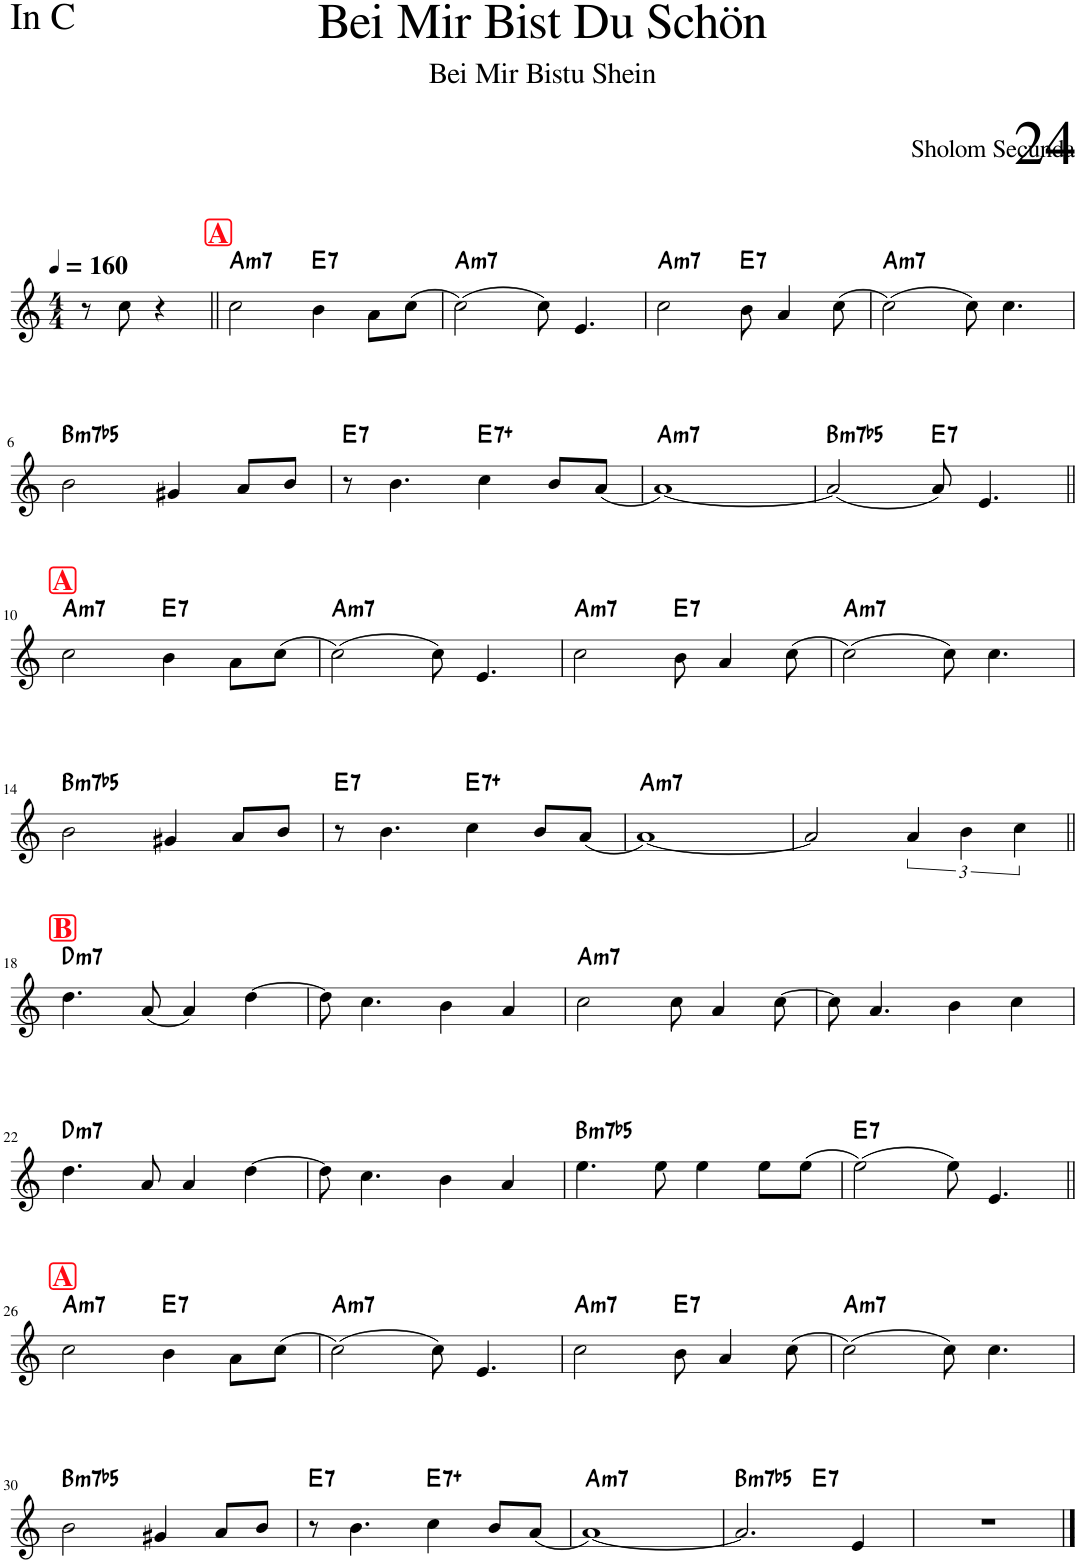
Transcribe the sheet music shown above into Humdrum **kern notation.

**kern	**harte
*part1	*part1
*staff1	*
*I"Piano	*
*I'Pno.	*
*clefG2	*
*k[]	*
*M4/4	*
*MM160	*
=1	=1
8r	.
8cc\	.
4r	.
!!LO:REH:place=s1:a:B:cj:color=#FF0913:fs=16:t=A
=2||	=2||
!	!LO:H:kt=m7
2cc\	A:min7
!	!LO:H:kt=7
4b\	E:7
8a\L	.
(8cc\J	.
=3	=3
!	!LO:H:kt=m7
(2cc\)	A:min7
8cc\)	.
4.e/	.
=4	=4
!	!LO:H:kt=m7
2cc\	A:min7
!	!LO:H:kt=7
8b\	E:7
4a/	.
(8cc\	.
=5	=5
!	!LO:H:kt=m7
(2cc\)	A:min7
8cc\)	.
4.cc\	.
!!LO:LB:g=z
=6	=6
!	!LO:H:kt=m7b5
2b\	B:hdim7
4g#X/	.
8a/L	.
8b/J	.
=7	=7
!	!LO:H:kt=7
8r	E:7
4.b\	.
!	!LO:H:kt=7+
4cc\	E:aug(b7)
8b/L	.
(8a/J	.
=8	=8
!	!LO:H:kt=m7
[1a)	A:min7
=9	=9
!	!LO:H:kt=m7b5
(2a/]	B:hdim7
!	!LO:H:kt=7
8a/)	E:7
4.e/	.
!!LO:LB:g=z
!!LO:REH:place=s1:a:B:cj:color=#FF0913:fs=16:t=A
=10||	=10||
!	!LO:H:kt=m7
2cc\	A:min7
!	!LO:H:kt=7
4b\	E:7
8a\L	.
(8cc\J	.
=11	=11
!	!LO:H:kt=m7
(2cc\)	A:min7
8cc\)	.
4.e/	.
=12	=12
!	!LO:H:kt=m7
2cc\	A:min7
!	!LO:H:kt=7
8b\	E:7
4a/	.
(8cc\	.
=13	=13
!	!LO:H:kt=m7
(2cc\)	A:min7
8cc\)	.
4.cc\	.
!!LO:LB:g=z
=14	=14
!	!LO:H:kt=m7b5
2b\	B:hdim7
4g#X/	.
8a/L	.
8b/J	.
=15	=15
!	!LO:H:kt=7
8r	E:7
4.b\	.
!	!LO:H:kt=7+
4cc\	E:aug(b7)
8b/L	.
(8a/J	.
=16	=16
!	!LO:H:kt=m7
[1a)	A:min7
=17	=17
2a/]	.
6a/	.
6b\	.
6cc\	.
!!LO:LB:g=z
!!LO:REH:place=s1:a:B:cj:color=#FF0913:fs=16:t=B
=18||	=18||
!	!LO:H:kt=m7
4.dd\	D:min7
(8a/	.
4a/)	.
[4dd\	.
=19	=19
8dd\]	.
4.cc\	.
4b\	.
4a/	.
=20	=20
!	!LO:H:kt=m7
2cc\	A:min7
8cc\	.
4a/	.
[8cc\	.
=21	=21
8cc\]	.
4.a/	.
4b\	.
4cc\	.
!!LO:LB:g=z
=22	=22
!	!LO:H:kt=m7
4.dd\	D:min7
8a/	.
4a/	.
[4dd\	.
=23	=23
8dd\]	.
4.cc\	.
4b\	.
4a/	.
=24	=24
!	!LO:H:kt=m7b5
4.ee\	B:hdim7
8ee\	.
4ee\	.
8ee\L	.
(8ee\J	.
=25	=25
!	!LO:H:kt=7
(2ee\)	E:7
8ee\)	.
4.e/	.
!!LO:LB:g=z
!!LO:REH:place=s1:a:B:cj:color=#FF0913:fs=16:t=A
=26||	=26||
!	!LO:H:kt=m7
2cc\	A:min7
!	!LO:H:kt=7
4b\	E:7
8a\L	.
(8cc\J	.
=27	=27
!	!LO:H:kt=m7
(2cc\)	A:min7
8cc\)	.
4.e/	.
=28	=28
!	!LO:H:kt=m7
2cc\	A:min7
!	!LO:H:kt=7
8b\	E:7
4a/	.
(8cc\	.
=29	=29
!	!LO:H:kt=m7
(2cc\)	A:min7
8cc\)	.
4.cc\	.
!!LO:LB:g=z
=30	=30
!	!LO:H:kt=m7b5
2b\	B:hdim7
4g#X/	.
8a/L	.
8b/J	.
=31	=31
!	!LO:H:kt=7
8r	E:7
4.b\	.
!	!LO:H:kt=7+
4cc\	E:aug(b7)
8b/L	.
(8a/J	.
=32	=32
!	!LO:H:kt=m7
[1a)	A:min7
=33	=33
!	!LO:H:kt=m7b5
*^	*
2.a/]	2ryy	B:hdim7
!	!	!LO:H:kt=7
.	2ryy	E:7
4e/	.	.
*v	*v	*
=34	=34
1r	.
==	==
*-	*-
